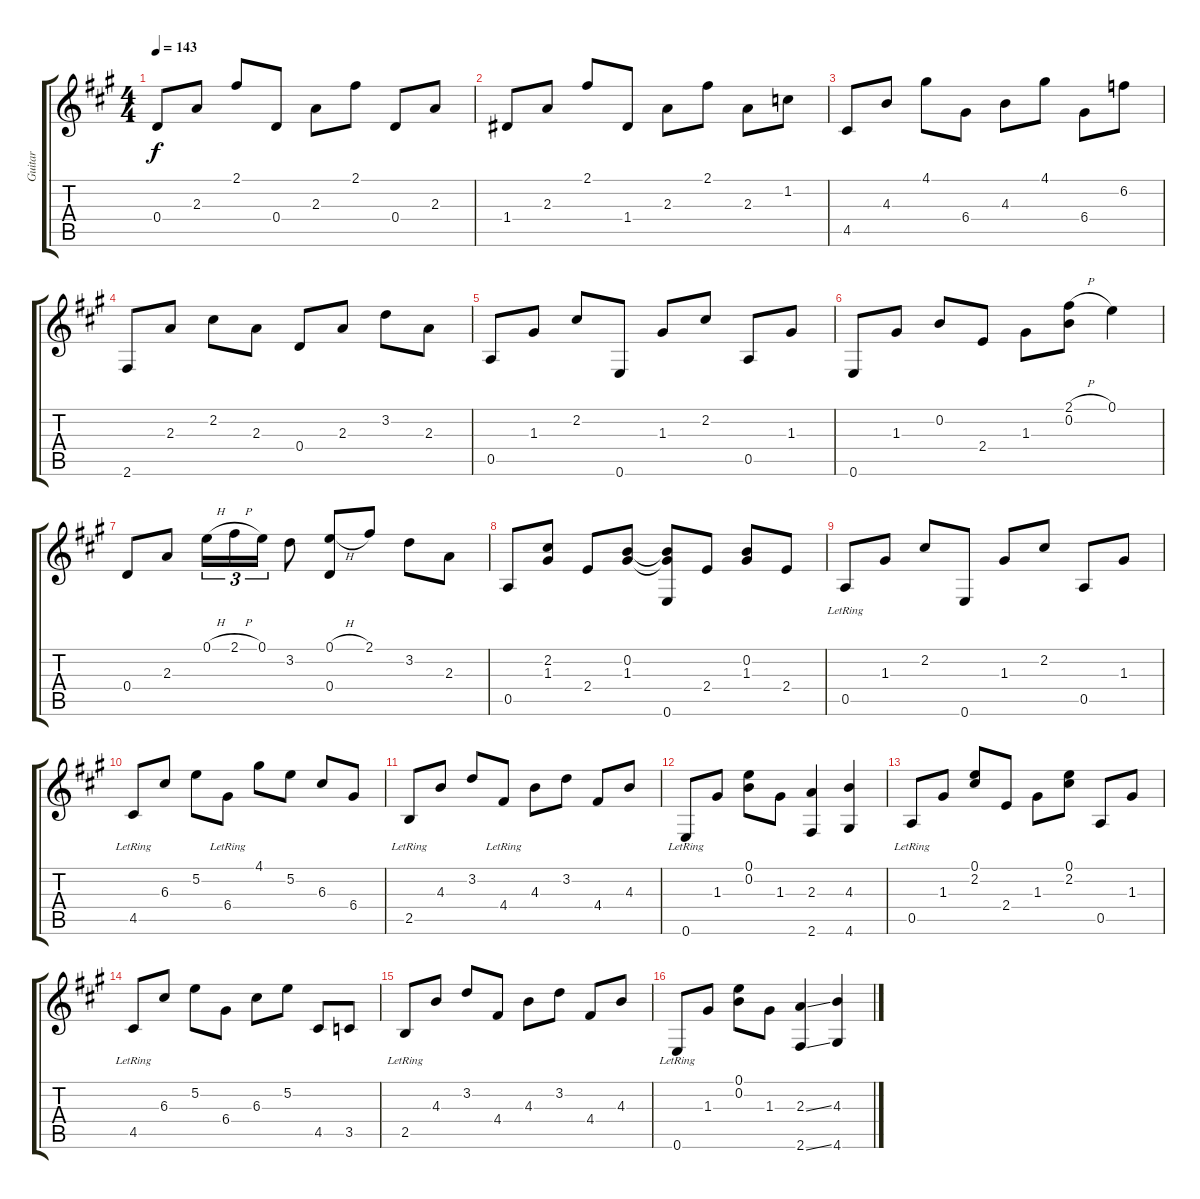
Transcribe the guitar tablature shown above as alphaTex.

\track ("Guitar" "Guitar") {instrument acousticguitarnylon}
\staff {score tabs}
\tuning (E4 B3 G3 D3 A2 E2) {hide}
\ts (4 4)
\tempo 143
\clef g2
\ks a
0.4.8{dy f} 2.3.8 2.1.8 0.4.8 2.3.8 2.1.8 0.4.8 2.3.8 |
1.4.8 2.3.8 2.1.8 1.4.8 2.3.8 2.1.8 2.3.8 1.2.8 |
4.5.8 4.3.8 4.1.8 6.4.8 4.3.8 4.1.8 6.4.8 6.2.8 |
2.6.8 2.3.8 2.2.8 2.3.8 0.4.8 2.3.8 3.2.8 2.3.8 |
0.5.8 1.3.8 2.2.8 0.6.8 1.3.8 2.2.8 0.5.8 1.3.8 |
0.6.8 1.3.8 0.2.8 2.4.8 1.3.8 (2.1{h} 0.2).8 0.1.4 |
0.4.8 2.3.8 0.1{h}.16{tu (3 2)} 2.1{h}.16{tu (3 2)} 0.1.16{tu (3 2)} 3.2.8 (0.1{h} 0.4).8 2.1.8 3.2.8 2.3.8 |
0.5.8 (2.2 1.3).8 2.4.8 (0.2 1.3).8 (0.2{t} 1.3{t} 0.6).8 2.4.8 (0.2 1.3).8 2.4.8 |
0.5{lr}.8 1.3.8 2.2.8 0.6.8 1.3.8 2.2.8 0.5.8 1.3.8 |
4.5{lr}.8 6.3.8 5.2.8 6.4{lr}.8 4.1.8 5.2.8 6.3.8 6.4.8 |
2.5{lr}.8 4.3.8 3.2.8 4.4{lr}.8 4.3.8 3.2.8 4.4.8 4.3.8 |
0.6{lr}.8 1.3.8 (0.1 0.2).8 1.3.8 (2.3 2.6).4 (4.3 4.6).4 |
0.5{lr}.8 1.3.8 (0.1 2.2).8 2.4.8 1.3.8 (0.1 2.2).8 0.5.8 1.3.8 |
4.5{lr}.8 6.3.8 5.2.8 6.4.8 6.3.8 5.2.8 4.5.8 3.5.8 |
2.5{lr}.8 4.3.8 3.2.8 4.4.8 4.3.8 3.2.8 4.4.8 4.3.8 |
0.6{lr}.8 1.3.8 (0.1 0.2).8 1.3.8 (2.3{ss} 2.6{ss}).4 (4.3 4.6).4
